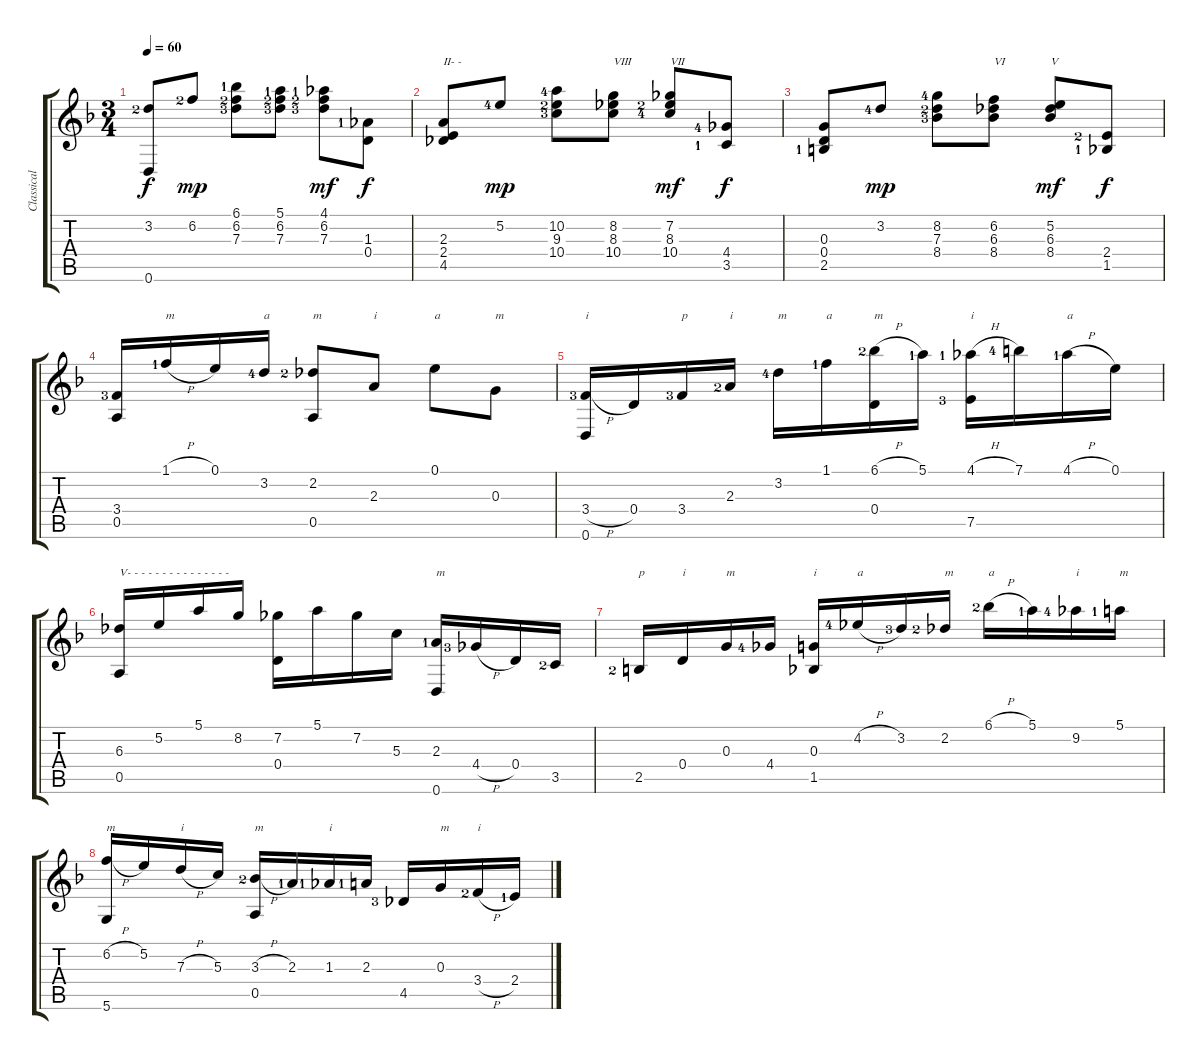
\track ("Classical Guitar" "Classical ") {instrument acousticguitarnylon}
\staff {score tabs}
\tuning (E4 B3 G3 D3 A2 D2) {hide}
\ts (3 4)
\tempo 60
\clef g2
\ks dminor
(3.2{lf 3} 0.6).8{dy f} 6.2{lf 3}.8{dy mp} (6.1{lf 2} 6.2{lf 3} 7.3{lf 4}).8 (5.1{lf 2} 6.2{lf 3} 7.3{lf 4}).8 (4.1{lf 2} 6.2{lf 3} 7.3{lf 4}).8{dy mf} (1.3{lf 2} 0.4).8{dy f} |
(2.3 2.4 4.5).8{txt "II- -"} 5.2{lf 5}.8{dy mp} (10.2{lf 5} 9.3{lf 3} 10.4{lf 4}).8 (8.2 8.3 10.4).8{txt "VIII"} (7.2 8.3{lf 3} 10.4{lf 5}).8{txt "VII" dy mf} (4.4{lf 5} 3.5{lf 2}).8{dy f} |
(0.3 0.4 2.5{lf 2}).8 3.2{lf 5}.8{dy mp} (8.2{lf 5} 7.3{lf 3} 8.4{lf 4}).8 (6.2 6.3 8.4).8{txt "VI"} (5.2 6.3 8.4).8{txt "V" dy mf} (2.4{lf 3} 1.5{lf 2}).8{dy f} |
(3.4{lf 4} 0.5).16 1.1{h lf 2}.16{txt "m"} 0.1.16 3.2{lf 5}.16{txt "a"} (2.2{lf 3} 0.5).8{txt "m"} 2.3.8{txt "i"} 0.1.8{txt "a"} 0.3.8{txt "m"} |
(3.4{h lf 4} 0.6).16{txt "i"} 0.4.16 3.4{lf 4}.16{txt "p"} 2.3{lf 3}.16{txt "i"} 3.2{lf 5}.16{txt "m"} 1.1{lf 2}.16{txt "a"} (6.1{h lf 3} 0.4).16{txt "m"} 5.1{lf 2}.16 (4.1{h lf 2} 7.5{lf 4}).16{txt "i"} 7.1{lf 5}.16 4.1{h lf 2}.16{txt "a"} 0.1.16 |
(6.3 0.5).16{txt "V- - - - - - - - - - - - - - -"} 5.2.16 5.1.16 8.2.16 (7.2 0.4).16 5.1.16 7.2.16 5.3.16 (2.3{lf 2} 0.6).16{txt "m"} 4.4{h lf 4}.16 0.4.16 3.5{lf 3}.16 |
2.5{lf 3}.16{txt "p"} 0.4.16{txt "i"} 0.3.16{txt "m"} 4.4{lf 5}.16 (0.3 1.5).16{txt "i"} 4.2{h lf 5}.16{txt "a"} 3.2{lf 4}.16 2.2{lf 3}.16{txt "m"} 6.1{h lf 3}.16{txt "a"} 5.1{lf 2}.16 9.2{lf 5}.16{txt "i"} 5.1{lf 2}.16{txt "m"} |
(6.2{h} 5.6).16{txt "m"} 5.2.16 7.3{h}.16{txt "i"} 5.3.16 (3.3{h lf 3} 0.5).16{txt "m"} 2.3{lf 2}.16 1.3{lf 2}.16{txt "i"} 2.3{lf 2}.16 4.5{lf 4}.16 0.3.16{txt "m"} 3.4{h lf 3}.16{txt "i"} 2.4{lf 2}.16
